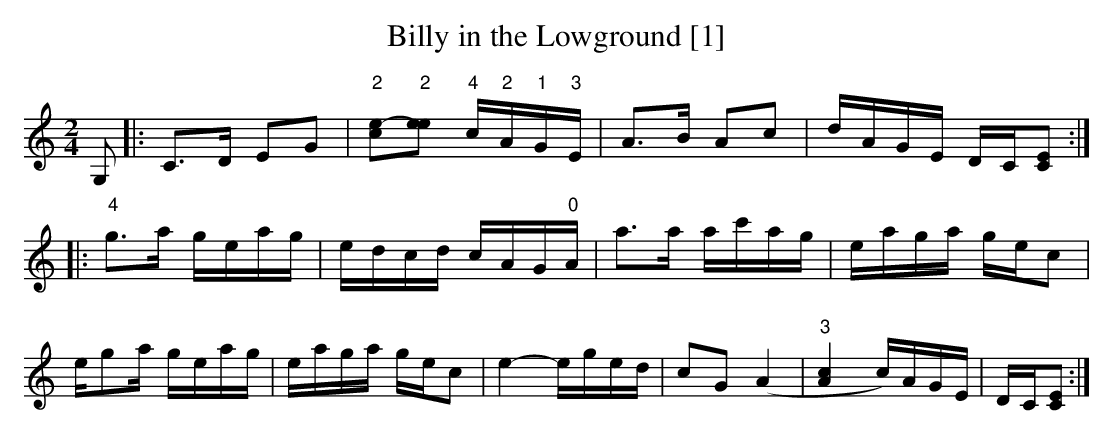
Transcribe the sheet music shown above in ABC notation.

X:1
T:Billy in the Lowground [1]
M:2/4
L:1/8
K:C
G,|:C>D EG|"2"[ce]-"2"[ee] "4"c/"2"A/"1"G/"3"E/|A>B A-c|d/A/G/E/ D/C/[CE]:|
|:"4"g>a g/e/a/g/|e/d/c/d/ c/A/G/"0"A/|a>a a/c'/a/g/|e/a/g/a/ g/e/c|
e/ga/ g/e/a/g/|e/a/g/a/ g/e/c|e2- e/g/e/d/|cG-  (A2|"3"[A2c2] c/)A/G/E/|D/C/[CE]:|
